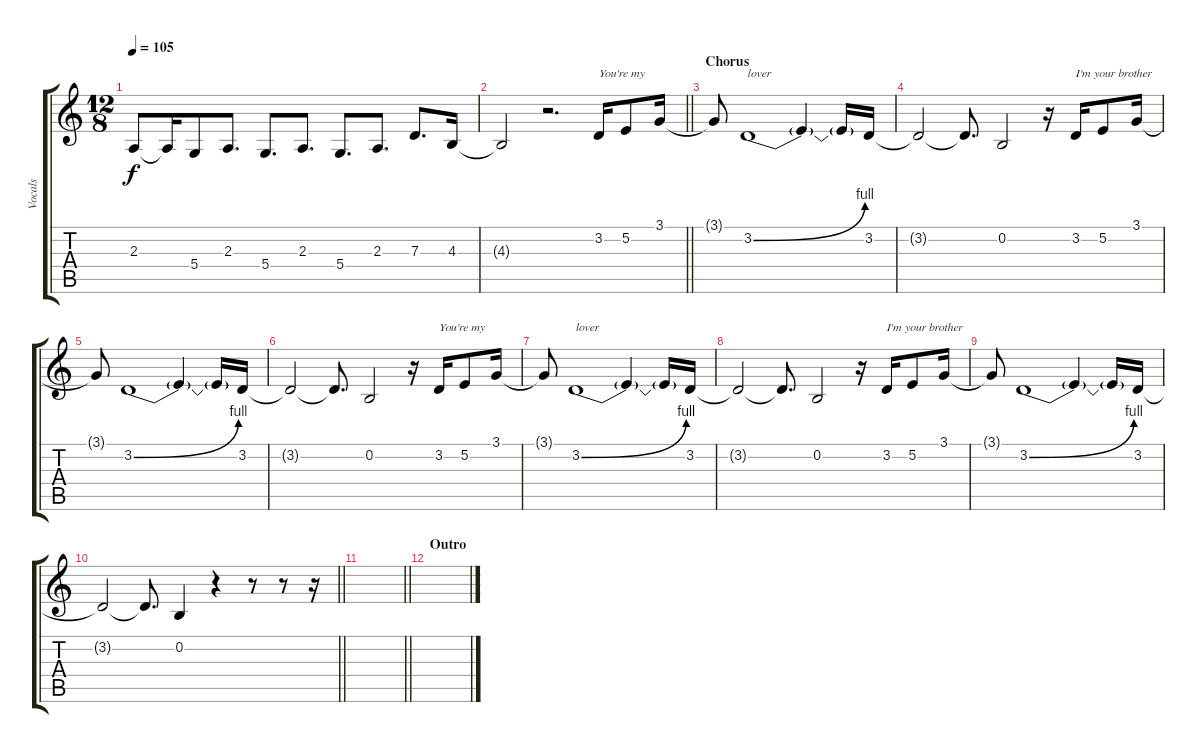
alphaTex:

\track ("Vocals" "Vocals") {instrument tenorsax}
\staff {score tabs}
\tuning (E4 B3 G3 D3 A2 E2) {hide}
\ts (12 8)
\tempo 105
\clef g2
\ks c
2.3{t}.8{dy f} 2.3{t}.16 5.4.8 2.3.8{d} 5.4.8{d} 2.3.8{d} 5.4.8{d} 2.3.8{d} 7.3.8{d} 4.3.16 |
\barLineRight lightlight
4.3{t}.2 r.2{d} 3.2.16{txt "You're my"} 5.2.8 3.1.16 |
\section ("" "Chorus")
3.1{t}.8 3.2{be (bend 0 0 60 4)}.1{txt "lover"} 3.2{t}.4 3.2{t}.16 3.2.16 |
3.2{t}.2 3.2{t}.8{d} 0.2.2 r.16 3.2.16{txt "I'm your brother"} 5.2.8 3.1.16 |
3.1{t}.8 3.2{be (bend 0 0 60 4)}.1 3.2{t}.4 3.2{t}.16 3.2.16 |
3.2{t}.2 3.2{t}.8{d} 0.2.2 r.16 3.2.16{txt "You're my"} 5.2.8 3.1.16 |
3.1{t}.8 3.2{be (bend 0 0 60 4)}.1{txt "lover"} 3.2{t}.4 3.2{t}.16 3.2.16 |
3.2{t}.2 3.2{t}.8{d} 0.2.2 r.16 3.2.16{txt "I'm your brother"} 5.2.8 3.1.16 |
3.1{t}.8 3.2{be (bend 0 0 60 4)}.1 3.2{t}.4 3.2{t}.16 3.2.16 |
\barLineRight lightlight
3.2{t}.2 3.2{t}.8{d} 0.2.4 r.4 r.8 r.8 r.16 |
\barLineRight lightlight
|
\section ("" "Outro")
